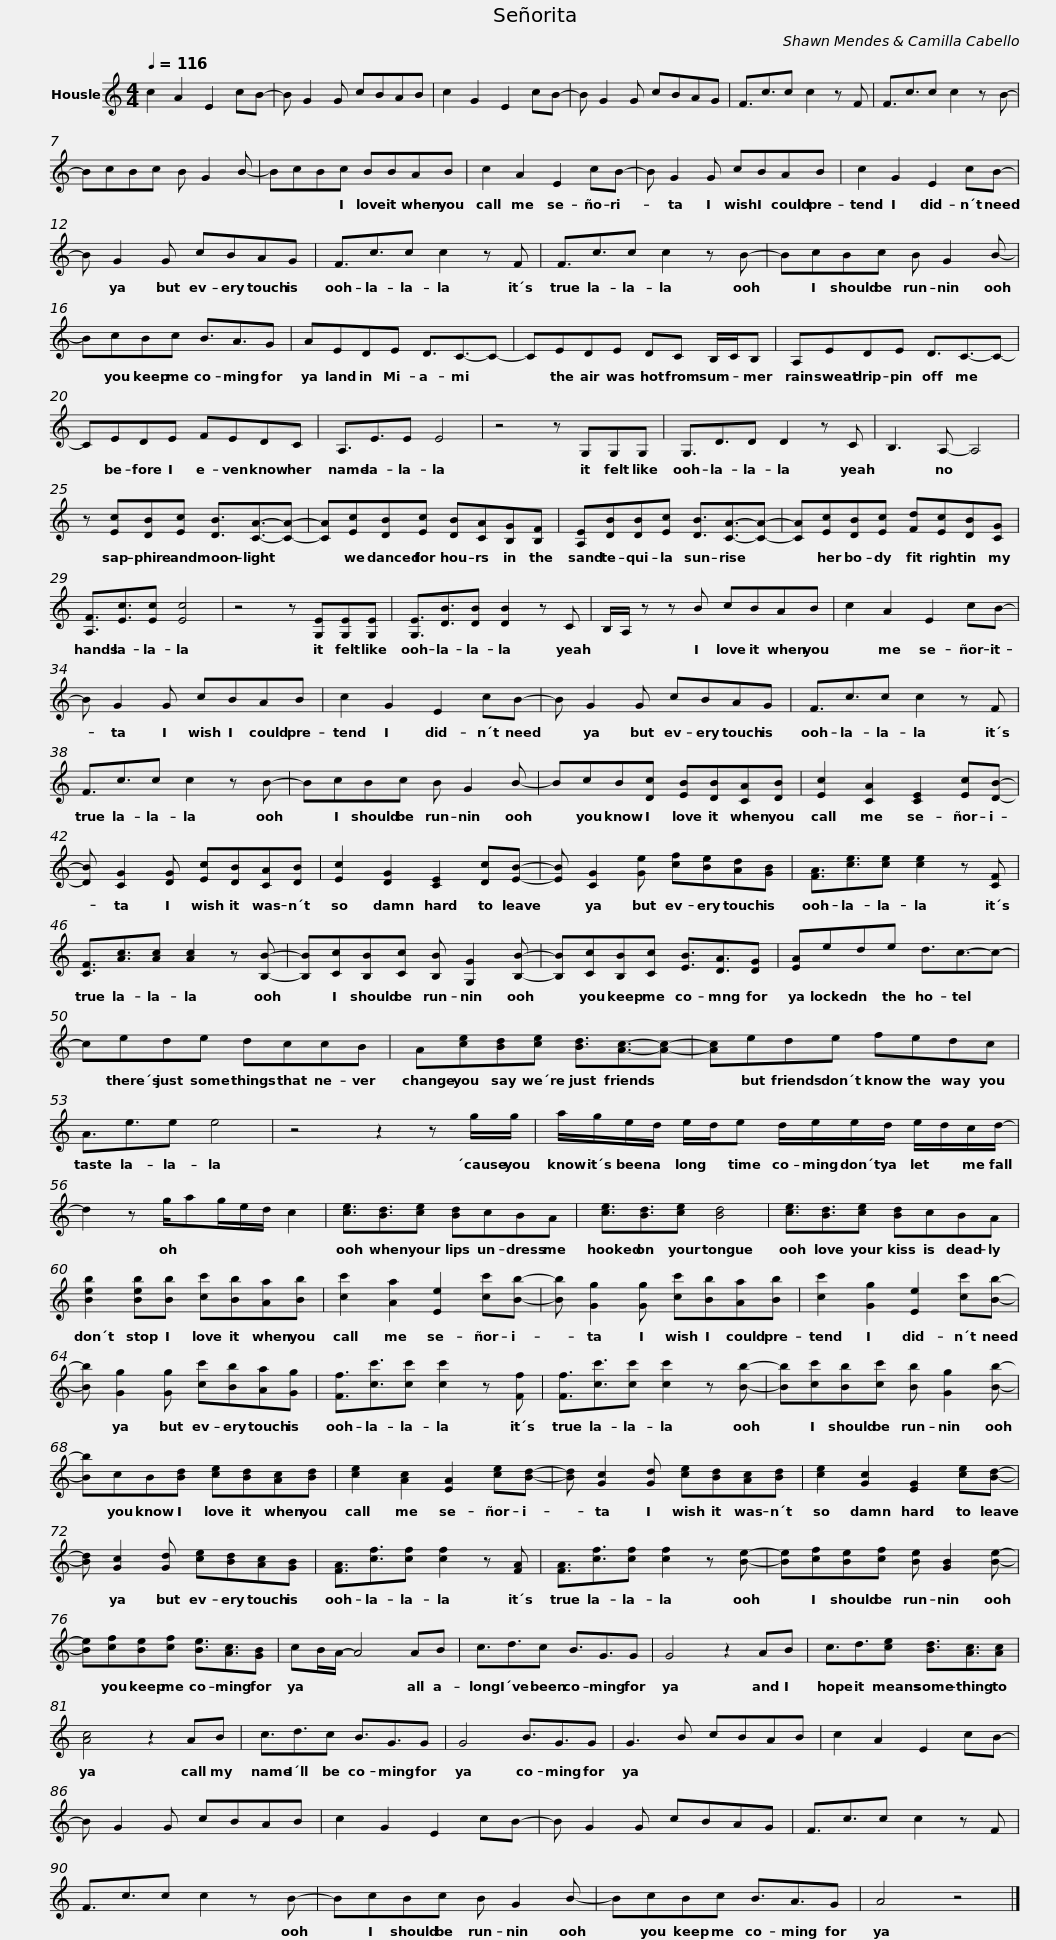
X:1
L:1/8
Q:1/4=116
M:4/4
I:linebreak $
K:C
V:1 treble
V:1
 c2 A2 E2 cB- | B G2 G cBAB | c2 G2 E2 cB- | B G2 G cBAG | F3/2c3/2c c2 z F | %5
 F3/2c3/2c c2 z B- |$ BcBc B G2 B- | BcBc BBAB | c2 A2 E2 cB- | B G2 G cBAB | %10
 c2 G2 E2 cB- |$ B G2 G cBAG | F3/2c3/2c c2 z F | F3/2c3/2c c2 z B- | BcBc B G2 B- |$ %15
 BcBc B3/2A3/2G | AEDE D3/2C3/2-C- | CEDE DC B,/C/B, |$ A,EDE D3/2C3/2-C- | CEDE FEDC | %20
 A,3/2E3/2E E4 | z4 z G,G,G, |$ G,3/2D3/2D D2 z C | B,3 A,- A,4 | z [Ec][DB][Ec] [DB]3/2[CA]3/2-[CA]- | %25
 [CA][Ec][DB][Ec] [DB][CA][B,G][B,F] |$ [A,E][DB][DB][Ec] [DB]3/2[CA]3/2-[CA]- | [CA][Ec][DB][Ec] [Fd][Ec][DB][CG] | [A,F]3/2[Ec]3/2[Ec] [Ec]4 | z4 z [G,E][G,E][G,E] |$ %30
 [G,E]3/2[DB]3/2[DB] [DB]2 z C | B,/A,/ z z B cBAB | c2 A2 E2 cB- | B G2 G cBAB |$ c2 G2 E2 cB- | %35
 B G2 G cBAG | F3/2c3/2c c2 z F | F3/2c3/2c c2 z B- |$ BcBc B G2 B- | BcB[Dc] [EB][DB][CA][DB] | %40
 [Ec]2 [CA]2 [CE]2 [Ec][DB]- | [DB] [CG]2 [DG] [Ec][DB][CA][DB] |$ [Ec]2 [DG]2 [CE]2 [Dc][EB]- | [EB] [CG]2 [Ge] [cf][Be][Ad][GB] | [FA]3/2[ce]3/2[ce] [ce]2 z [CF] | %45
 [CF]3/2[Ac]3/2[Ac] [Ac]2 z [B,B]- |$ [B,B][Cc][B,B][Cc] [B,B] [G,G]2 [B,B]- | [B,B][Cc][B,B][Cc] [EB]3/2[DA]3/2[DG] | [EA]ede d3/2c3/2-c- |$ cede dccB | %50
 A[ce][Bd][ce] [Bd]3/2[Ac]3/2-[Ac]- |$ [Ac]ede fedc | A3/2e3/2e e4 | z4 z2 z g/g/ |$ a/g/e/d/ e/d/e d/e/e/d/ e/d/c/d/- | %55
 d2 z g/ag/e/d/ c2 |$ [ce]3/2[Bd]3/2[ce] [Bd]cBA | [ce]3/2[Bd]3/2[ce] [Bd]4 | [ce]3/2[Bd]3/2[ce] [Bd]cBA |$ [Beb]2 [Beb][Bb] [cc'][Bb][Aa][Bb] | %60
 [cc']2 [Aa]2 [Ee]2 [cc'][Bb]- | [Bb] [Gg]2 [Gg] [cc'][Bb][Aa][Bb] | [cc']2 [Gg]2 [Ee]2 [cc'][Bb]- |$ [Bb] [Gg]2 [Gg] [cc'][Bb][Aa][Gg] | [Ff]3/2[cc']3/2[cc'] [cc']2 z [Ff] | %65
 [Ff]3/2[cc']3/2[cc'] [cc']2 z [Bb]- | [Bb][cc'][Bb][cc'] [Bb] [Gg]2 [Bb]- |$ [Bb]cB[Bd] [ce][Bd][Ac][Bd] | [ce]2 [Ac]2 [EA]2 [ce][Bd]- | [Bd] [Gc]2 [Gd] [ce][Bd][Ac][Bd] | %70
 [ce]2 [Gc]2 [EG]2 [ce][Bd]- |$ [Bd] [Gc]2 [Gd] [ce][Bd][Ac][GB] | [FA]3/2[cf]3/2[cf] [cf]2 z [FA] | [FA]3/2[cf]3/2[cf] [cf]2 z [Be]- | [Be][cf][Be][cf] [Be] [GB]2 [Be]- |$ %75
 [Be][cf][Be][cf] [Be]3/2[Ac]3/2[GB] | cB/A/- A4 AB | c3/2d3/2c B3/2G3/2G | G4 z2 AB |$ c3/2d3/2[ce] [Bd]3/2[Ac]3/2[Ac] | %80
 [Ac]4 z2 AB | c3/2d3/2c B3/2G3/2G | G4 B3/2G3/2G | G3 B cBAB |$ c2 A2 E2 cB- | %85
 B G2 G cBAB | c2 G2 E2 cB- | B G2 G cBAG | F3/2c3/2c c2 z F | F3/2c3/2c c2 z B- |$ %90
 BcBc B G2 B- | BcBc B3/2A3/2G | A4 z4 |] %93
